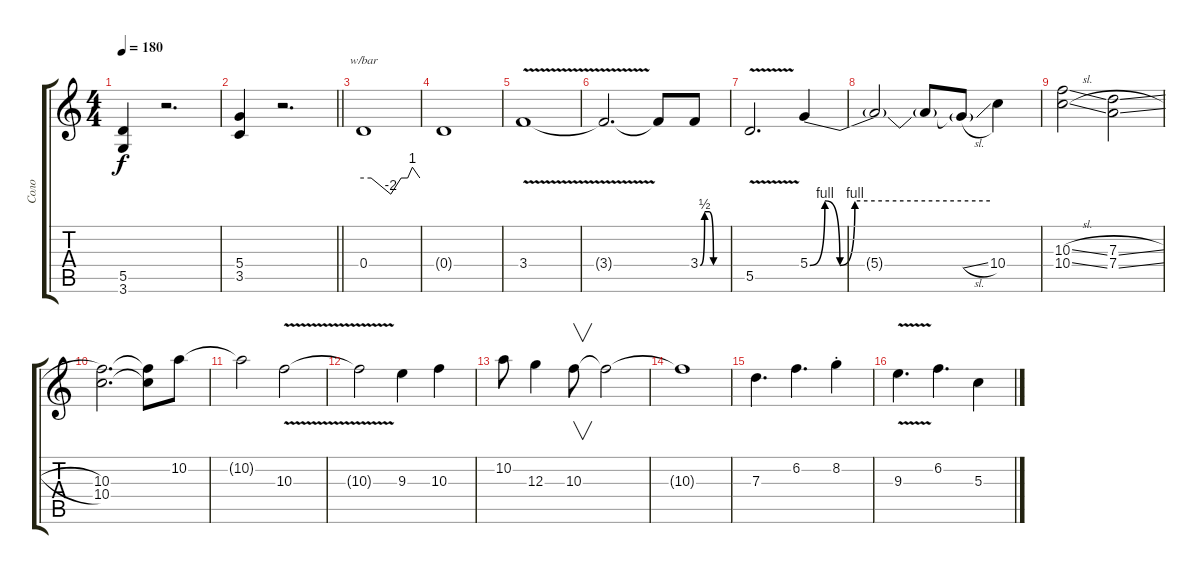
\track ("Соло" "Соло") {instrument distortionguitar}
\staff {score tabs}
\tuning (E4 B3 G3 D3 A2 E2) {hide}
\ts (4 4)
\tempo 180
\clef g2
\ks c
(5.5 3.6).4{dy f} r.2{d} |
\barLineRight lightlight
(5.4 3.5).4 r.2{d} |
0.4.1{tbe (custom default 0 0 8 0 29 -8 40 0 47 0 52 4 60 0) instrument distortionguitar} |
0.4{t}.1 |
3.4{v}.1 |
3.4{t}.2{d} 3.4{t}.8 3.4{be (custom 0 0 10 2 20 2 30 0 60 0)}.8 |
5.5{v}.2{d} 5.4{be (custom 0 0 5 4 10 0 15 4 60 4)}.4 |
5.4{t}.2 5.4{t}.8 5.4{sl t}.8 10.4.4 |
(10.3{sl} 10.4{sl}).2 (7.3{sl} 7.4{sl}).2 |
(10.3 10.4).2{d} (10.3{t} 10.4{t}).8 10.2.8 |
10.2{t}.2 10.3{v}.2 |
10.3{t}.2 9.3.4 10.3.4 |
10.2.8 12.3.4 10.3.8{v} 10.3{t}.2 |
10.3{t}.1 |
7.3.4{d} 6.2.4{d} 8.2{st}.4 |
9.3{v}.4{d} 6.2.4{d} 5.3.4
